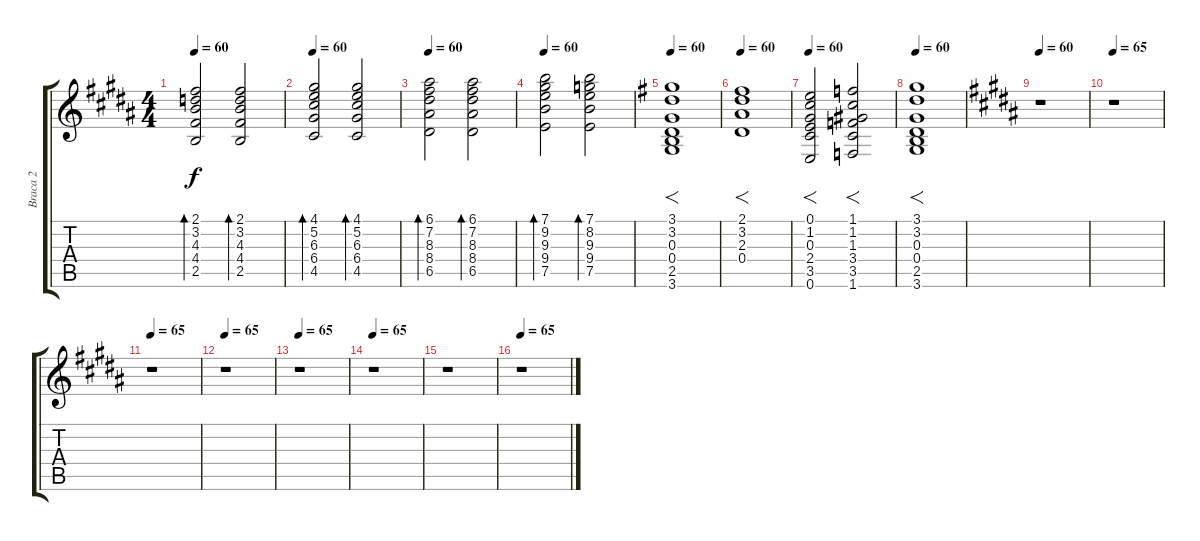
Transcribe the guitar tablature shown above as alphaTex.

\track ("Braca 2" "Braca 2") {instrument acousticguitarnylon}
\staff {score tabs}
\tuning (E4 B3 G3 D3 A2 E2) {hide}
\ts (4 4)
\tempo 60
\clef g2
\ks b
(2.1 3.2 4.3 4.4 2.5).2{bd 240 dy f} (2.1 3.2 4.3 4.4 2.5).2{bd 240} |
\tempo 60
(4.1 5.2 6.3 6.4 4.5).2{bd 240} (4.1 5.2 6.3 6.4 4.5).2{bd 240} |
\tempo 60
(6.1 7.2 8.3 8.4 6.5).2{bd 240 volume 5 instrument acousticguitarnylon} (6.1 7.2 8.3 8.4 6.5).2{bd 240} |
\tempo 60
(7.1 9.2 9.3 9.4 7.5).2{bd 240} (7.1 8.2 9.3 9.4 7.5).2{bd 240} |
\tempo 60
\ks g
(3.1 3.2 0.3 0.4 2.5 3.6).1{f volume 5 instrument distortionguitar} |
\tempo 60
(2.1 3.2 2.3 0.4).1{f volume 5 instrument distortionguitar} |
\tempo 60
(0.1 1.2 0.3 2.4 3.5 0.6).2{f volume 5 instrument distortionguitar} (1.1 1.2 1.3 3.4 3.5 1.6).2{f} |
\tempo 60
(3.1 3.2 0.3 0.4 2.5 3.6).1{f volume 5 instrument distortionguitar} |
\tempo 65
\tempo 60
\ks b
r.1 |
\tempo 65
r.1 |
\tempo 65
r.1 |
\tempo 65
r.1 |
\tempo 65
r.1 |
\tempo 65
r.1 |
r.1 |
\tempo 65
r.1
